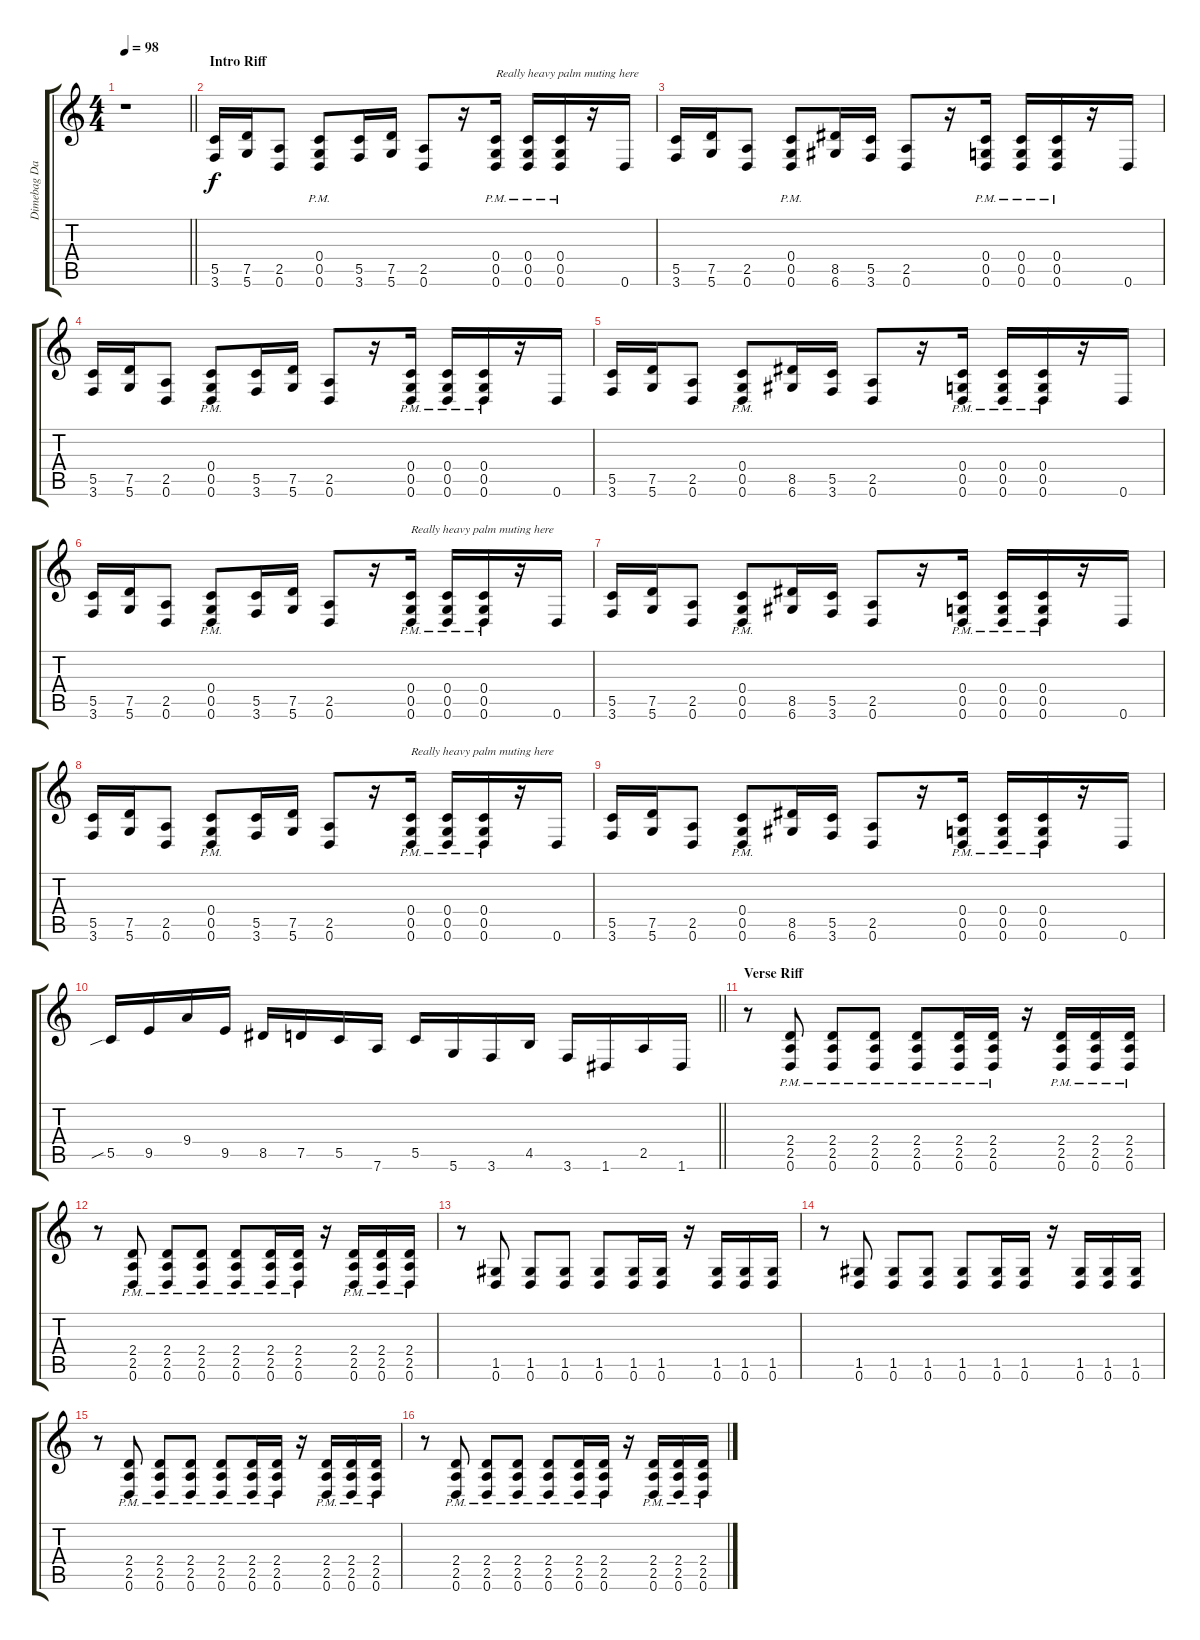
\track ("Dimebag Darrell" "Dimebag Da") {instrument overdrivenguitar}
\staff {score tabs}
\tuning (D4 A3 F3 C3 G2 D2) {hide}
\ts (4 4)
\tempo 98
\clef g2
\barLineRight lightlight
\ks c
r.1{dy f instrument overdrivenguitar} |
\section ("" "Intro Riff")
(5.5 3.6).16 (7.5 5.6).16 (2.5 0.6).8 (0.4{pm} 0.5{pm} 0.6{pm}).8 (5.5 3.6).16 (7.5 5.6).16 (2.5 0.6).8 r.16 (0.4{pm} 0.5{pm} 0.6{pm}).16{txt "Really heavy palm muting here"} (0.4{pm} 0.5{pm} 0.6{pm}).16 (0.4{pm} 0.5{pm} 0.6{pm}).16 r.16 0.6.16 |
(5.5 3.6).16 (7.5 5.6).16 (2.5 0.6).8 (0.4{pm} 0.5{pm} 0.6{pm}).8 (8.5 6.6).16 (5.5 3.6).16 (2.5 0.6).8 r.16 (0.4{pm} 0.5{pm} 0.6{pm}).16 (0.4{pm} 0.5{pm} 0.6{pm}).16 (0.4{pm} 0.5{pm} 0.6{pm}).16 r.16 0.6.16 |
(5.5 3.6).16 (7.5 5.6).16 (2.5 0.6).8 (0.4{pm} 0.5{pm} 0.6{pm}).8 (5.5 3.6).16 (7.5 5.6).16 (2.5 0.6).8 r.16 (0.4{pm} 0.5{pm} 0.6{pm}).16 (0.4{pm} 0.5{pm} 0.6{pm}).16 (0.4{pm} 0.5{pm} 0.6{pm}).16 r.16 0.6.16 |
(5.5 3.6).16 (7.5 5.6).16 (2.5 0.6).8 (0.4{pm} 0.5{pm} 0.6{pm}).8 (8.5 6.6).16 (5.5 3.6).16 (2.5 0.6).8 r.16 (0.4{pm} 0.5{pm} 0.6{pm}).16 (0.4{pm} 0.5{pm} 0.6{pm}).16 (0.4{pm} 0.5{pm} 0.6{pm}).16 r.16 0.6.16 |
(5.5 3.6).16 (7.5 5.6).16 (2.5 0.6).8 (0.4{pm} 0.5{pm} 0.6{pm}).8 (5.5 3.6).16 (7.5 5.6).16 (2.5 0.6).8 r.16 (0.4{pm} 0.5{pm} 0.6{pm}).16{txt "Really heavy palm muting here"} (0.4{pm} 0.5{pm} 0.6{pm}).16 (0.4{pm} 0.5{pm} 0.6{pm}).16 r.16 0.6.16 |
(5.5 3.6).16 (7.5 5.6).16 (2.5 0.6).8 (0.4{pm} 0.5{pm} 0.6{pm}).8 (8.5 6.6).16 (5.5 3.6).16 (2.5 0.6).8 r.16 (0.4{pm} 0.5{pm} 0.6{pm}).16 (0.4{pm} 0.5{pm} 0.6{pm}).16 (0.4{pm} 0.5{pm} 0.6{pm}).16 r.16 0.6.16 |
(5.5 3.6).16 (7.5 5.6).16 (2.5 0.6).8 (0.4{pm} 0.5{pm} 0.6{pm}).8 (5.5 3.6).16 (7.5 5.6).16 (2.5 0.6).8 r.16 (0.4{pm} 0.5{pm} 0.6{pm}).16{txt "Really heavy palm muting here"} (0.4{pm} 0.5{pm} 0.6{pm}).16 (0.4{pm} 0.5{pm} 0.6{pm}).16 r.16 0.6.16 |
(5.5 3.6).16 (7.5 5.6).16 (2.5 0.6).8 (0.4{pm} 0.5{pm} 0.6{pm}).8 (8.5 6.6).16 (5.5 3.6).16 (2.5 0.6).8 r.16 (0.4{pm} 0.5{pm} 0.6{pm}).16 (0.4{pm} 0.5{pm} 0.6{pm}).16 (0.4{pm} 0.5{pm} 0.6{pm}).16 r.16 0.6.16 |
\barLineRight lightlight
5.5{sib}.16 9.5.16 9.4.16 9.5.16 8.5.16 7.5.16 5.5.16 7.6.16 5.5.16 5.6.16 3.6.16 4.5.16 3.6.16 1.6.16 2.5.16 1.6.16 |
\section ("" "Verse Riff")
r.8 (2.4{pm} 2.5{pm} 0.6{pm}).8 (2.4{pm} 2.5{pm} 0.6{pm}).8 (2.4{pm} 2.5{pm} 0.6{pm}).8 (2.4{pm} 2.5{pm} 0.6{pm}).8 (2.4{pm} 2.5{pm} 0.6{pm}).16 (2.4{pm} 2.5{pm} 0.6{pm}).16 r.16 (2.4{pm} 2.5{pm} 0.6{pm}).16 (2.4{pm} 2.5{pm} 0.6{pm}).16 (2.4{pm} 2.5{pm} 0.6{pm}).16 |
r.8 (2.4{pm} 2.5{pm} 0.6{pm}).8 (2.4{pm} 2.5{pm} 0.6{pm}).8 (2.4{pm} 2.5{pm} 0.6{pm}).8 (2.4{pm} 2.5{pm} 0.6{pm}).8 (2.4{pm} 2.5{pm} 0.6{pm}).16 (2.4{pm} 2.5{pm} 0.6{pm}).16 r.16 (2.4{pm} 2.5{pm} 0.6{pm}).16 (2.4{pm} 2.5{pm} 0.6{pm}).16 (2.4{pm} 2.5{pm} 0.6{pm}).16 |
r.8 (1.5 0.6).8{instrument overdrivenguitar} (1.5 0.6).8 (1.5 0.6).8 (1.5 0.6).8 (1.5 0.6).16 (1.5 0.6).16 r.16 (1.5 0.6).16 (1.5 0.6).16 (1.5 0.6).16 |
r.8 (1.5 0.6).8 (1.5 0.6).8 (1.5 0.6).8 (1.5 0.6).8 (1.5 0.6).16 (1.5 0.6).16 r.16 (1.5 0.6).16 (1.5 0.6).16 (1.5 0.6).16 |
r.8 (2.4{pm} 2.5{pm} 0.6{pm}).8 (2.4{pm} 2.5{pm} 0.6{pm}).8 (2.4{pm} 2.5{pm} 0.6{pm}).8 (2.4{pm} 2.5{pm} 0.6{pm}).8 (2.4{pm} 2.5{pm} 0.6{pm}).16 (2.4{pm} 2.5{pm} 0.6{pm}).16 r.16 (2.4{pm} 2.5{pm} 0.6{pm}).16 (2.4{pm} 2.5{pm} 0.6{pm}).16 (2.4{pm} 2.5{pm} 0.6{pm}).16 |
r.8 (2.4{pm} 2.5{pm} 0.6{pm}).8 (2.4{pm} 2.5{pm} 0.6{pm}).8 (2.4{pm} 2.5{pm} 0.6{pm}).8 (2.4{pm} 2.5{pm} 0.6{pm}).8 (2.4{pm} 2.5{pm} 0.6{pm}).16 (2.4{pm} 2.5{pm} 0.6{pm}).16 r.16 (2.4{pm} 2.5{pm} 0.6{pm}).16 (2.4{pm} 2.5{pm} 0.6{pm}).16 (2.4{pm} 2.5{pm} 0.6{pm}).16
